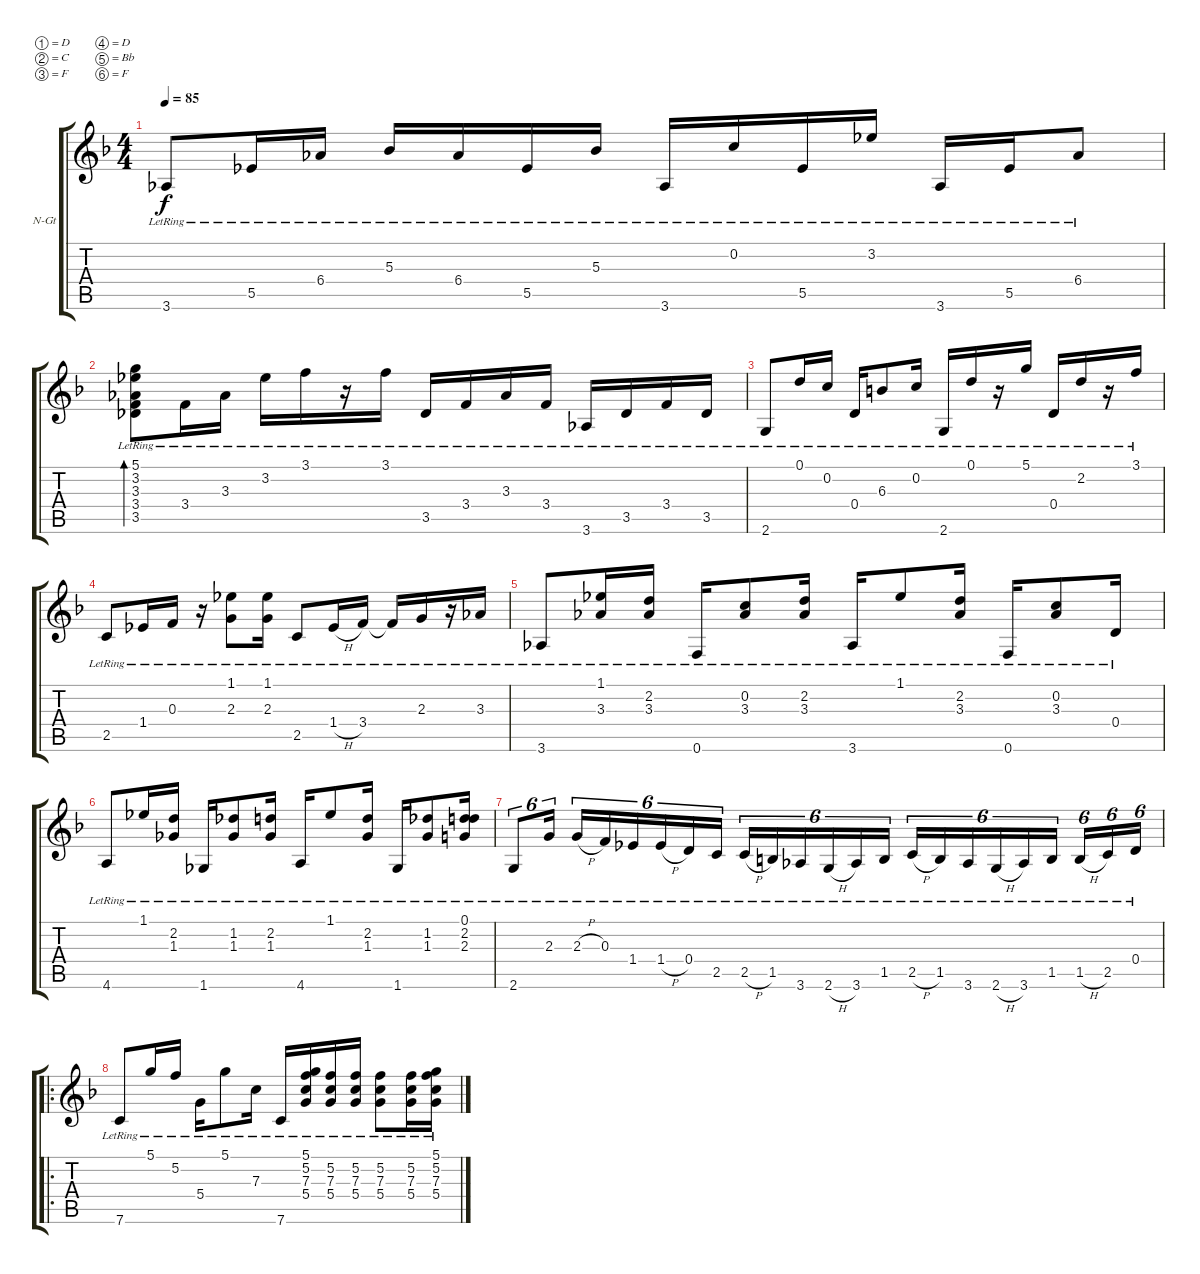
\bracketExtendMode groupsimilarinstruments
\firstSystemTrackNameOrientation horizontal
\otherSystemsTrackNameOrientation horizontal
\track ("Track 1" "N-Gt") {instrument acousticguitarnylon}
\staff {score tabs}
\tuning (D4 C4 F3 D3 Bb2 F2)
\ts (4 4)
\tempo 85
\clef g2
\ks f
3.6{lr}.8{dy f} 5.5{lr}.16 6.4{lr}.16 5.3{lr}.16 6.4{lr}.16 5.5{lr}.16 5.3{lr}.16 3.6{lr}.16 0.2{lr}.16 5.5{lr}.16 3.2{lr}.16 3.6{lr}.16 5.5{lr}.16 6.4{lr}.8 |
(5.1{lr} 3.2{lr} 3.3{lr} 3.4{lr} 3.5{lr}).8{bd 120} 3.4{lr}.16 3.3{lr}.16 3.2{lr}.16 3.1{lr}.16 r.16 3.1{lr}.16 3.5{lr}.16 3.4{lr}.16 3.3{lr}.16 3.4{lr}.16 3.6{lr}.16 3.5{lr}.16 3.4{lr}.16 3.5{lr}.16 |
2.6{lr}.8 0.1{lr}.16 0.2{lr}.16 0.4{lr}.16 6.3{lr}.8 0.2{lr}.16 2.6{lr}.16 0.1{lr}.16 r.16 5.1{lr}.16 0.4{lr}.16 2.2{lr}.16 r.16 3.1{lr}.16 |
2.5{lr}.8 1.4{lr}.16 0.3{lr}.16 r.16 (1.1{lr} 2.3{lr}).8 (1.1{lr} 2.3{lr}).16 2.5{lr}.8 1.4{h lr}.16 3.4{lr}.16 3.4{lr t}.16 2.3{lr}.16 r.16 3.3{lr}.16 |
3.6{lr}.8 (1.1{lr} 3.3{lr}).16 (2.2{lr} 3.3{lr}).16 0.6{lr}.16 (0.2{lr} 3.3{lr}).8 (2.2{lr} 3.3{lr}).16 3.6{lr}.16 1.1{lr}.8 (2.2{lr} 3.3{lr}).16 0.6{lr}.16 (0.2{lr} 3.3{lr}).8 0.4{lr}.16 |
4.6{lr}.8 1.1{lr}.16 (2.2{lr} 1.3{lr}).16 1.6{lr}.16 (1.2{lr} 1.3{lr}).8 (2.2{lr} 1.3{lr}).16 4.6{lr}.16 1.1{lr}.8 (2.2{lr} 1.3{lr}).16 1.6{lr}.16 (1.2{lr} 1.3{lr}).8 (0.1{lr} 2.2{lr} 2.3{lr}).16 |
2.6{lr}.8{tu (6 4)} 2.3{lr}.16{tu (6 4)} 2.3{h lr}.16{tu (6 4)} 0.3{lr}.16{tu (6 4)} 1.4{lr}.16{tu (6 4)} 1.4{h lr}.16{tu (6 4)} 0.4{lr}.16{tu (6 4)} 2.5{lr}.16{tu (6 4)} 2.5{h lr}.16{tu (6 4)} 1.5{lr}.16{tu (6 4)} 3.6{lr}.16{tu (6 4)} 2.6{h lr}.16{tu (6 4)} 3.6{lr}.16{tu (6 4)} 1.5{lr}.16{tu (6 4)} 2.5{h lr}.16{tu (6 4)} 1.5{lr}.16{tu (6 4)} 3.6{lr}.16{tu (6 4)} 2.6{h lr}.16{tu (6 4)} 3.6{lr}.16{tu (6 4)} 1.5{lr}.16{tu (6 4)} 1.5{h lr}.16{tu (6 4)} 2.5{lr}.16{tu (6 4)} 0.4{lr}.16{tu (6 4)} |
\ro
7.6{lr}.8 5.1{lr}.16 5.2{lr}.16 5.4{lr}.16 5.1{lr}.8 7.3{lr}.16 7.6{lr}.16 (5.1{lr} 5.2{lr} 7.3{lr} 5.4{lr}).16 (5.2{lr} 7.3{lr} 5.4{lr}).16 (5.2{lr} 7.3{lr} 5.4{lr}).16 (5.2{lr} 7.3{lr} 5.4{lr}).8 (5.2{lr} 7.3{lr} 5.4{lr}).16 (5.1{lr} 5.2{lr} 7.3{lr} 5.4{lr}).16
